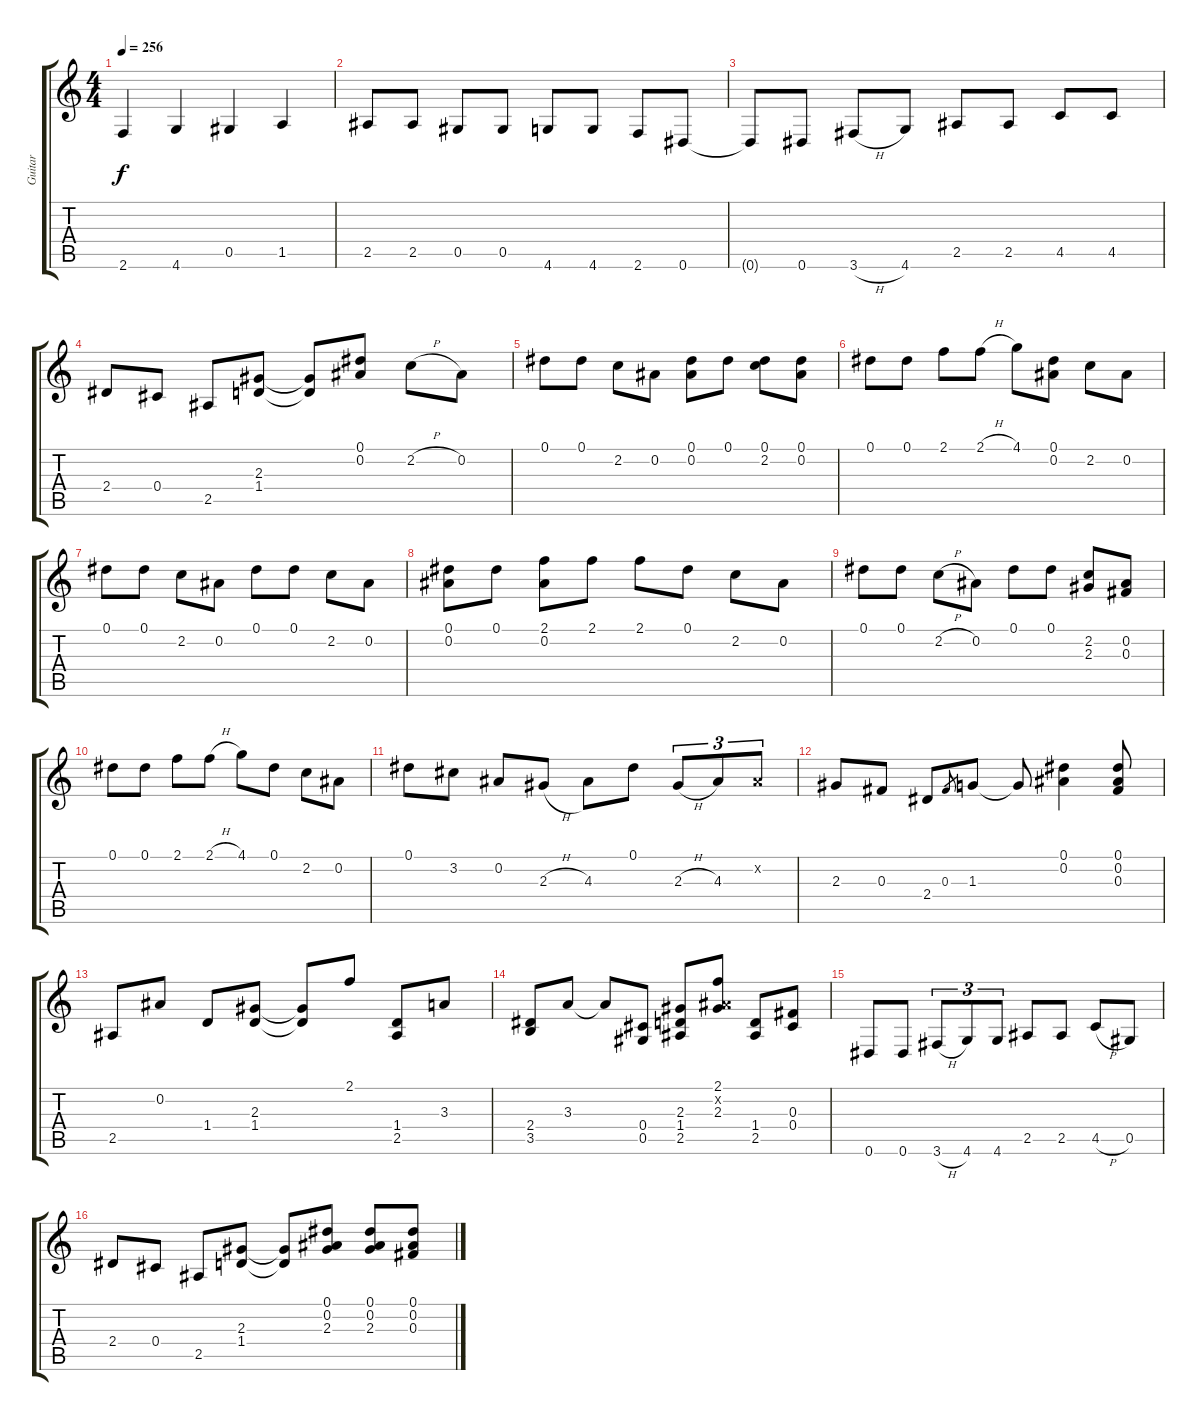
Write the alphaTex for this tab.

\track ("Guitar" "Guitar") {instrument overdrivenguitar}
\staff {score tabs}
\tuning (Eb4 Bb3 Gb3 Db3 Ab2 Eb2) {hide}
\ts (4 4)
\tempo 256
\clef g2
\ks c
2.6.4{dy f} 4.6.4 0.5.4 1.5.4 |
2.5.8 2.5.8 0.5.8 0.5.8 4.6.8 4.6.8 2.6.8 0.6.8 |
0.6{t}.8 0.6.8 3.6{h}.8 4.6.8 2.5.8 2.5.8 4.5.8 4.5.8 |
2.4.8 0.4.8 2.5.8 (2.3 1.4).8 (2.3{t} 1.4{t}).8 (0.1 0.2).8 2.2{h}.8 0.2.8 |
0.1.8 0.1.8 2.2.8 0.2.8 (0.1 0.2).8 0.1.8 (0.1 2.2).8 (0.1 0.2).8 |
0.1.8 0.1.8 2.1.8 2.1{h}.8 4.1.8 (0.1 0.2).8 2.2.8 0.2.8 |
0.1.8 0.1.8 2.2.8 0.2.8 0.1.8 0.1.8 2.2.8 0.2.8 |
(0.1 0.2).8 0.1.8 (2.1 0.2).8 2.1.8 2.1.8 0.1.8 2.2.8 0.2.8 |
0.1.8 0.1.8 2.2{h}.8 0.2.8 0.1.8 0.1.8 (2.2 2.3).8 (0.2 0.3).8 |
0.1.8 0.1.8 2.1.8 2.1{h}.8 4.1.8 0.1.8 2.2.8 0.2.8 |
0.1.8 3.2.8 0.2.8 2.3{h}.8 4.3.8 0.1.8 2.3{h}.8{tu (3 2)} 4.3.8{tu (3 2)} 0.2{x}.8{tu (3 2)} |
2.3.8 0.3.8 2.4.8 0.3.8{gr} 1.3.8 1.3{t}.8 (0.1 0.2).4 (0.1 0.2 0.3).8 |
2.5.8 0.2.8 1.4.8 (2.3 1.4).8 (2.3{t} 1.4{t}).8 2.1.8 (1.4 2.5).8 3.3.8 |
(2.4 3.5).8 3.3.8 3.3{t}.8 (0.4 0.5).8 (2.3 1.4 2.5).8 (2.1 0.2{x} 2.3).8 (1.4 2.5).8 (0.3 0.4).8 |
0.6.8 0.6.8 3.6{h}.8{tu (3 2)} 4.6.8{tu (3 2)} 4.6.8{tu (3 2)} 2.5.8 2.5.8 4.5{h}.8 0.5.8 |
2.4.8 0.4.8 2.5.8 (2.3 1.4).8 (2.3{t} 1.4{t}).8 (0.1 0.2 2.3).8 (0.1 0.2 2.3).8 (0.1 0.2 0.3).8
